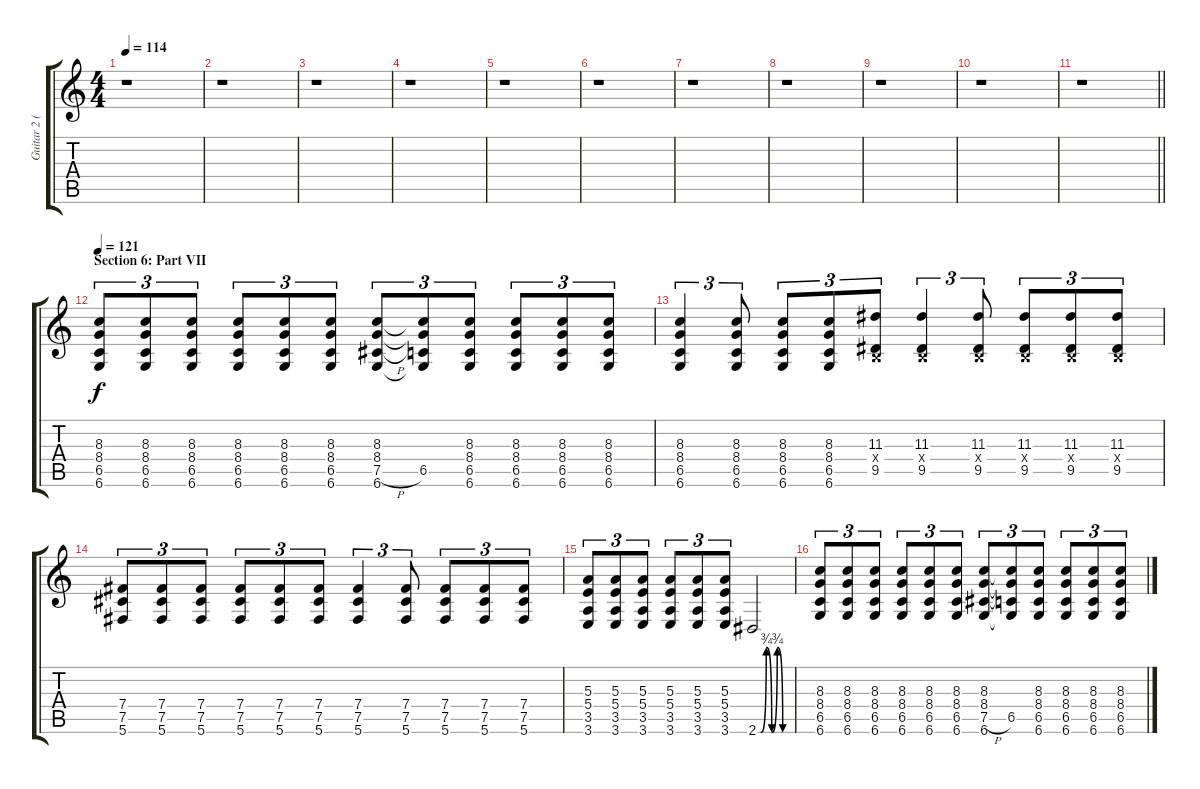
\track ("Guitar 2 (Distortion)" "Guitar 2 (") {instrument distortionguitar}
\staff {score tabs}
\tuning (Db4 Ab3 E3 B2 Gb2 Db2) {hide}
\ts (4 4)
\tempo 114
\clef g2
\ks c
r.1{dy f} |
r.1 |
r.1 |
r.1 |
r.1 |
r.1 |
r.1 |
r.1 |
r.1 |
r.1 |
\barLineRight lightlight
r.1 |
\section ("" "Section 6: Part VII")
\tempo 121
(8.3 8.4 6.5 6.6).8{tu (3 2)} (8.3 8.4 6.5 6.6).8{tu (3 2)} (8.3 8.4 6.5 6.6).8{tu (3 2)} (8.3 8.4 6.5 6.6).8{tu (3 2)} (8.3 8.4 6.5 6.6).8{tu (3 2)} (8.3 8.4 6.5 6.6).8{tu (3 2)} (8.3 8.4 7.5{h} 6.6).8{tu (3 2)} (8.3{t} 8.4{t} 6.5 6.6{t}).8{tu (3 2)} (8.3 8.4 6.5 6.6).8{tu (3 2)} (8.3 8.4 6.5 6.6).8{tu (3 2)} (8.3 8.4 6.5 6.6).8{tu (3 2)} (8.3 8.4 6.5 6.6).8{tu (3 2)} |
(8.3 8.4 6.5 6.6).4{tu (3 2)} (8.3 8.4 6.5 6.6).8{tu (3 2)} (8.3 8.4 6.5 6.6).8{tu (3 2)} (8.3 8.4 6.5 6.6).8{tu (3 2)} (11.3 0.4{x} 9.5).8{tu (3 2)} (11.3 0.4{x} 9.5).4{tu (3 2)} (11.3 0.4{x} 9.5).8{tu (3 2)} (11.3 0.4{x} 9.5).8{tu (3 2)} (11.3 0.4{x} 9.5).8{tu (3 2)} (11.3 0.4{x} 9.5).8{tu (3 2)} |
(7.4 7.5 5.6).8{tu (3 2)} (7.4 7.5 5.6).8{tu (3 2)} (7.4 7.5 5.6).8{tu (3 2)} (7.4 7.5 5.6).8{tu (3 2)} (7.4 7.5 5.6).8{tu (3 2)} (7.4 7.5 5.6).8{tu (3 2)} (7.4 7.5 5.6).4{tu (3 2)} (7.4 7.5 5.6).8{tu (3 2)} (7.4 7.5 5.6).8{tu (3 2)} (7.4 7.5 5.6).8{tu (3 2)} (7.4 7.5 5.6).8{tu (3 2)} |
(5.3 5.4 3.5 3.6).8{tu (3 2)} (5.3 5.4 3.5 3.6).8{tu (3 2)} (5.3 5.4 3.5 3.6).8{tu (3 2)} (5.3 5.4 3.5 3.6).8{tu (3 2)} (5.3 5.4 3.5 3.6).8{tu (3 2)} (5.3 5.4 3.5 3.6).8{tu (3 2)} 2.6{be (custom 0 0 5 0 15 3 25 0 35 3 45 0 60 0)}.2 |
(8.3 8.4 6.5 6.6).8{tu (3 2)} (8.3 8.4 6.5 6.6).8{tu (3 2)} (8.3 8.4 6.5 6.6).8{tu (3 2)} (8.3 8.4 6.5 6.6).8{tu (3 2)} (8.3 8.4 6.5 6.6).8{tu (3 2)} (8.3 8.4 6.5 6.6).8{tu (3 2)} (8.3 8.4 7.5{h} 6.6).8{tu (3 2)} (8.3{t} 8.4{t} 6.5 6.6{t}).8{tu (3 2)} (8.3 8.4 6.5 6.6).8{tu (3 2)} (8.3 8.4 6.5 6.6).8{tu (3 2)} (8.3 8.4 6.5 6.6).8{tu (3 2)} (8.3 8.4 6.5 6.6).8{tu (3 2)}
